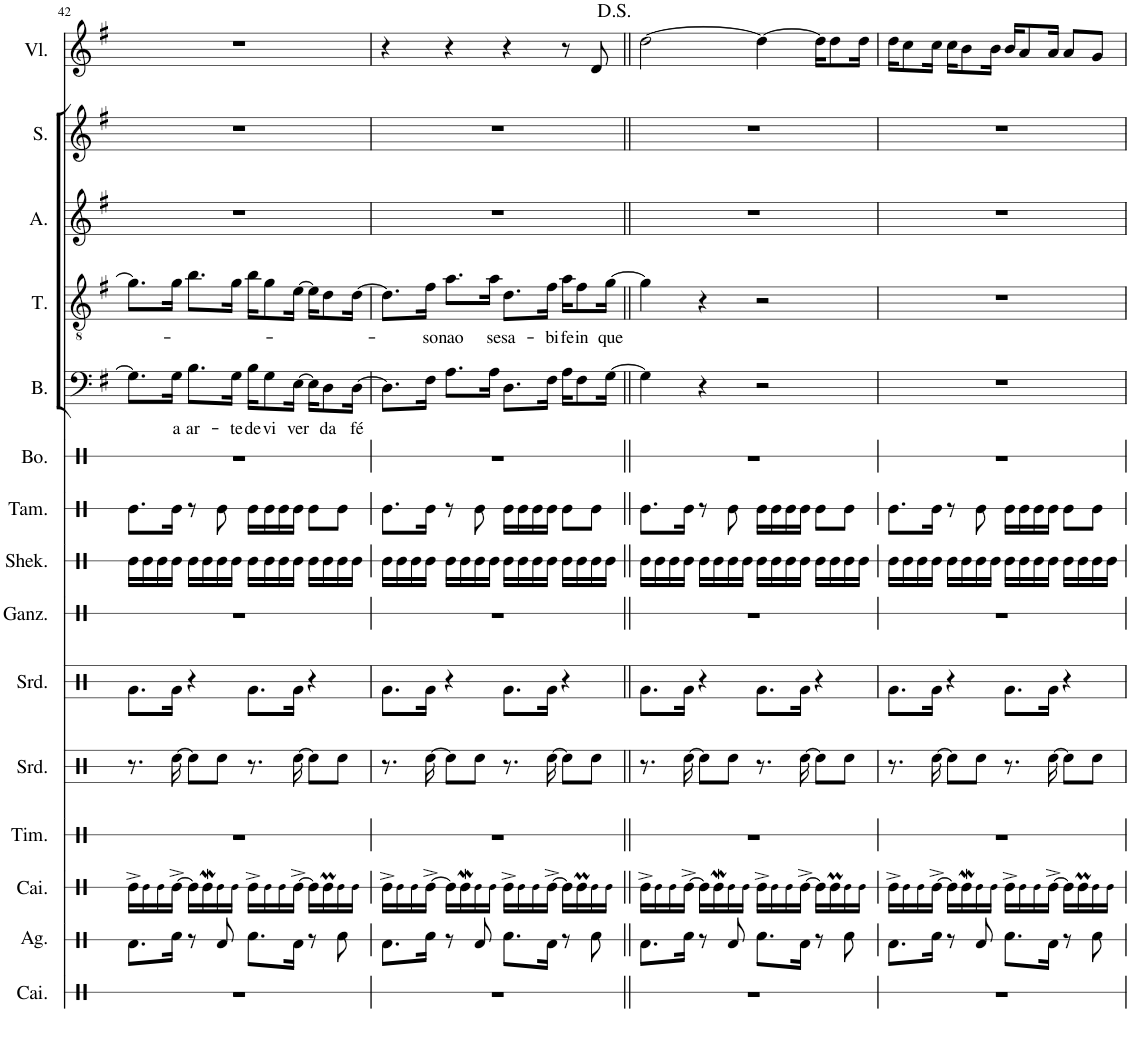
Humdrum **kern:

**kern	**kern	**kern	**kern	**kern	**kern	**kern	**kern	**kern	**kern	**kern	**text	**kern	**text	**kern	**kern	**kern
*part15	*part14	*part13	*part12	*part11	*part10	*part9	*part8	*part7	*part6	*part5	*part5	*part4	*part4	*part3	*part2	*part1
*staff15	*staff14	*staff13	*staff12	*staff11	*staff10	*staff9	*staff8	*staff7	*staff6	*staff5	*staff5	*staff4	*staff4	*staff3	*staff2	*staff1
*I"Caixa	*I"Agogo	*I"Caixa	*I"Timbaõ	*I"Surdo	*I"Surdo	*I"Ganzá	*I"Shekere	*I"Tamborim	*I"Bongos	*I"Bass	*	*I"Tenor	*	*I"Alto	*I"Soprano	*I"Violine
*I'Cai.	*I'Ag.	*I'Cai.	*I'Tim.	*I'Srd.	*I'Srd.	*I'Ganz.	*I'Shek.	*I'Tam.	*I'Bo.	*I'B.	*	*I'T.	*	*I'A.	*I'S.	*I'Vl.
!!LO:PB:g=z
*clefX	*clefX	*clefX	*clefX	*clefX	*clefX	*clefX	*clefX	*clefX	*clefX	*clefF4	*	*clefGv2	*	*clefG2	*clefG2	*clefG2
*	*	*	*	*	*	*	*	*	*	*ITrd1c2	*	*	*	*	*ITrd1c2	*
*k[]	*k[]	*k[]	*k[]	*k[]	*k[]	*k[]	*k[]	*k[]	*k[]	*k[f#]	*	*k[f#]	*	*k[f#]	*k[f#]	*k[f#]
*M4/4	*M4/4	*M4/4	*M4/4	*M4/4	*M4/4	*M4/4	*M4/4	*M4/4	*M4/4	*M4/4	*	*M4/4	*	*M4/4	*M4/4	*M4/4
=42	=42	=42	=42	=42	=42	=42	=42	=42	=42	=42	=42	=42	=42	=42	=42	=42
1r	8.Rd\L	16Re^\LL	1r	8.r	8.Ra\L	1r	16Re\LL	8.Re\L	1r	8.G\L]	.	8.g\L]	.	1r	1r	1r
.	.	16Re\	.	.	.	.	16Re\	.	.	.	.	.	.	.	.	.
.	.	16Re!\	.	.	.	.	16Re\	.	.	.	.	.	.	.	.	.
!	!	!	!	!	!	!	!	!	!	!	!LO:LY:b	!	!	!	!	!
.	16Rf\Jk	[16Re^\JJ	.	[16Rcc\	16Ra\Jk	.	16Re\JJ	16Re\Jk	.	16G\Jk	a	16g\Jk	.	.	.	.
!	!	!	!	!	!	!	!	!	!	!	!LO:LY:b	!	!	!	!	!
.	8r	16Re\LL]	.	8Rcc\L]	4r	.	16Re\LL	8r	.	8.B\L	ar-	8.b\L	.	.	.	.
.	.	16Ret\	.	.	.	.	16Re\	.	.	.	.	.	.	.	.	.
.	8Rd/	16Re\	.	8Rcc\J	.	.	16Re\	8Re\	.	.	.	.	.	.	.	.
!	!	!	!	!	!	!	!	!	!	!	!LO:LY:b	!	!	!	!	!
.	.	16Re\JJ	.	.	.	.	16Re\JJ	.	.	16G\Jk	-te	16g\Jk	.	.	.	.
!	!	!	!	!	!	!	!	!	!	!	!LO:LY:b	!	!	!	!	!
.	8.Rf\L	16Re^\LL	.	8.r	8.Ra\L	.	16Re\LL	16Re\LL	.	16B\KL	de	16b\KL	.	.	.	.
!	!	!	!	!	!	!	!	!	!	!	!LO:LY:b	!	!	!	!	!
.	.	16Re\	.	.	.	.	16Re\	16Re\	.	8G\	vi	8g\	.	.	.	.
.	.	16Re\	.	.	.	.	16Re\	16Re\	.	.	.	.	.	.	.	.
!	!	!	!	!	!	!	!	!	!	!	!LO:LY:b	!	!	!	!	!
.	16Rd\Jk	[16Re^\JJ	.	[16Rcc\	16Ra\Jk	.	16Re\JJ	16Re\JJ	.	[16E\Jk	ver	[16e\Jk	.	.	.	.
.	8r	16Re\LL]	.	8Rcc\L]	4r	.	16Re\LL	8Re\L	.	16E\KL]	.	16e\KL]	.	.	.	.
!	!	!	!	!	!	!	!	!	!	!	!LO:LY:b	!	!	!	!	!
.	.	16Ret\	.	.	.	.	16Re\	.	.	8D\	da	8d\	.	.	.	.
.	8Rf\	16Re\	.	8Rcc\J	.	.	16Re\	8Re\J	.	.	.	.	.	.	.	.
!	!	!	!	!	!	!	!	!	!	!	!LO:LY:b	!	!	!	!	!
.	.	16Re\JJ	.	.	.	.	16Re\JJ	.	.	[16D\Jk	fé	[16d\Jk	.	.	.	.
=43	=43	=43	=43	=43	=43	=43	=43	=43	=43	=43	=43	=43	=43	=43	=43	=43
1r	8.Rd\L	16Re^\LL	1r	8.r	8.Ra\L	1r	16Re\LL	8.Re\L	1r	8.D\L]	.	8.d\L]	.	1r	1r	4r
.	.	16Re\	.	.	.	.	16Re\	.	.	.	.	.	.	.	.	.
.	.	16Re!\	.	.	.	.	16Re\	.	.	.	.	.	.	.	.	.
!	!	!	!	!	!	!	!	!	!	!	!	!	!LO:LY:b	!	!	!
.	16Rf\Jk	[16Re^\JJ	.	[16Rcc\	16Ra\Jk	.	16Re\JJ	16Re\Jk	.	16F#\Jk	.	16f#\Jk	so	.	.	.
!	!	!	!	!	!	!	!	!	!	!	!	!	!LO:LY:b	!	!	!
.	8r	16Re\LL]	.	8Rcc\L]	4r	.	16Re\LL	8r	.	8.A\L	.	8.a\L	nao	.	.	4r
.	.	16Ret\	.	.	.	.	16Re\	.	.	.	.	.	.	.	.	.
.	8Rd/	16Re\	.	8Rcc\J	.	.	16Re\	8Re\	.	.	.	.	.	.	.	.
!	!	!	!	!	!	!	!	!	!	!	!	!	!LO:LY:b	!	!	!
.	.	16Re\JJ	.	.	.	.	16Re\JJ	.	.	16A\Jk	.	16a\Jk	se	.	.	.
!	!	!	!	!	!	!	!	!	!	!	!	!	!LO:LY:b	!	!	!
.	8.Rf\L	16Re^\LL	.	8.r	8.Ra\L	.	16Re\LL	16Re\LL	.	8.D\L	.	8.d\L	sa-	.	.	4r
.	.	16Re\	.	.	.	.	16Re\	16Re\	.	.	.	.	.	.	.	.
.	.	16Re\	.	.	.	.	16Re\	16Re\	.	.	.	.	.	.	.	.
!	!	!	!	!	!	!	!	!	!	!	!	!	!LO:LY:b	!	!	!
.	16Rd\Jk	[16Re^\JJ	.	[16Rcc\	16Ra\Jk	.	16Re\JJ	16Re\JJ	.	16F#\Jk	.	16f#\Jk	-bi	.	.	.
!	!	!	!	!	!	!	!	!	!	!	!	!	!LO:LY:b	!	!	!
.	8r	16Re\LL]	.	8Rcc\L]	4r	.	16Re\LL	8Re\L	.	16A\KL	.	16a\KL	fe	.	.	8r
!	!	!	!	!	!	!	!	!	!	!	!	!	!LO:LY:b	!	!	!
.	.	16Ret\	.	.	.	.	16Re\	.	.	8F#\	.	8f#\	in	.	.	.
.	8Rf\	16Re\	.	8Rcc\J	.	.	16Re\	8Re\J	.	.	.	.	.	.	.	8d/
!	!	!	!	!	!	!	!	!	!	!	!	!	!LO:LY:b	!	!	!
.	.	16Re\JJ	.	.	.	.	16Re\JJ	.	.	[16G\Jk	.	[16g\Jk	que	.	.	.
=44||	=44||	=44||	=44||	=44||	=44||	=44||	=44||	=44||	=44||	=44||	=44||	=44||	=44||	=44||	=44||	=44||
1r	8.Rd\L	16Re^\LL	1r	8.r	8.Ra\L	1r	16Re\LL	8.Re\L	1r	4G\]	.	4g\]	.	1r	1r	[2dd\
.	.	16Re\	.	.	.	.	16Re\	.	.	.	.	.	.	.	.	.
.	.	16Re!\	.	.	.	.	16Re\	.	.	.	.	.	.	.	.	.
.	16Rf\Jk	[16Re^\JJ	.	[16Rcc\	16Ra\Jk	.	16Re\JJ	16Re\Jk	.	.	.	.	.	.	.	.
.	8r	16Re\LL]	.	8Rcc\L]	4r	.	16Re\LL	8r	.	4r	.	4r	.	.	.	.
.	.	16Ret\	.	.	.	.	16Re\	.	.	.	.	.	.	.	.	.
.	8Rd/	16Re\	.	8Rcc\J	.	.	16Re\	8Re\	.	.	.	.	.	.	.	.
.	.	16Re\JJ	.	.	.	.	16Re\JJ	.	.	.	.	.	.	.	.	.
.	8.Rf\L	16Re^\LL	.	8.r	8.Ra\L	.	16Re\LL	16Re\LL	.	2r	.	2r	.	.	.	4dd\_
.	.	16Re\	.	.	.	.	16Re\	16Re\	.	.	.	.	.	.	.	.
.	.	16Re\	.	.	.	.	16Re\	16Re\	.	.	.	.	.	.	.	.
.	16Rd\Jk	[16Re^\JJ	.	[16Rcc\	16Ra\Jk	.	16Re\JJ	16Re\JJ	.	.	.	.	.	.	.	.
.	8r	16Re\LL]	.	8Rcc\L]	4r	.	16Re\LL	8Re\L	.	.	.	.	.	.	.	16dd\KL]
.	.	16Ret\	.	.	.	.	16Re\	.	.	.	.	.	.	.	.	8dd\
.	8Rf\	16Re\	.	8Rcc\J	.	.	16Re\	8Re\J	.	.	.	.	.	.	.	.
.	.	16Re\JJ	.	.	.	.	16Re\JJ	.	.	.	.	.	.	.	.	16dd\Jk
=45	=45	=45	=45	=45	=45	=45	=45	=45	=45	=45	=45	=45	=45	=45	=45	=45
1r	8.Rd\L	16Re^\LL	1r	8.r	8.Ra\L	1r	16Re\LL	8.Re\L	1r	1r	.	1r	.	1r	1r	16dd\KL
.	.	16Re\	.	.	.	.	16Re\	.	.	.	.	.	.	.	.	8cc\
.	.	16Re!\	.	.	.	.	16Re\	.	.	.	.	.	.	.	.	.
.	16Rf\Jk	[16Re^\JJ	.	[16Rcc\	16Ra\Jk	.	16Re\JJ	16Re\Jk	.	.	.	.	.	.	.	16cc\Jk
.	8r	16Re\LL]	.	8Rcc\L]	4r	.	16Re\LL	8r	.	.	.	.	.	.	.	16cc\KL
.	.	16Ret\	.	.	.	.	16Re\	.	.	.	.	.	.	.	.	8b\
.	8Rd/	16Re\	.	8Rcc\J	.	.	16Re\	8Re\	.	.	.	.	.	.	.	.
.	.	16Re\JJ	.	.	.	.	16Re\JJ	.	.	.	.	.	.	.	.	16b\Jk
.	8.Rf\L	16Re^\LL	.	8.r	8.Ra\L	.	16Re\LL	16Re\LL	.	.	.	.	.	.	.	16b/KL
.	.	16Re\	.	.	.	.	16Re\	16Re\	.	.	.	.	.	.	.	8a/
.	.	16Re\	.	.	.	.	16Re\	16Re\	.	.	.	.	.	.	.	.
.	16Rd\Jk	[16Re^\JJ	.	[16Rcc\	16Ra\Jk	.	16Re\JJ	16Re\JJ	.	.	.	.	.	.	.	16a/Jk
.	8r	16Re\LL]	.	8Rcc\L]	4r	.	16Re\LL	8Re\L	.	.	.	.	.	.	.	8a/L
.	.	16Ret\	.	.	.	.	16Re\	.	.	.	.	.	.	.	.	.
.	8Rf\	16Re\	.	8Rcc\J	.	.	16Re\	8Re\J	.	.	.	.	.	.	.	8g/J
.	.	16Re\JJ	.	.	.	.	16Re\JJ	.	.	.	.	.	.	.	.	.
=	=	=	=	=	=	=	=	=	=	=	=	=	=	=	=	=
*-	*-	*-	*-	*-	*-	*-	*-	*-	*-	*-	*-	*-	*-	*-	*-	*-
